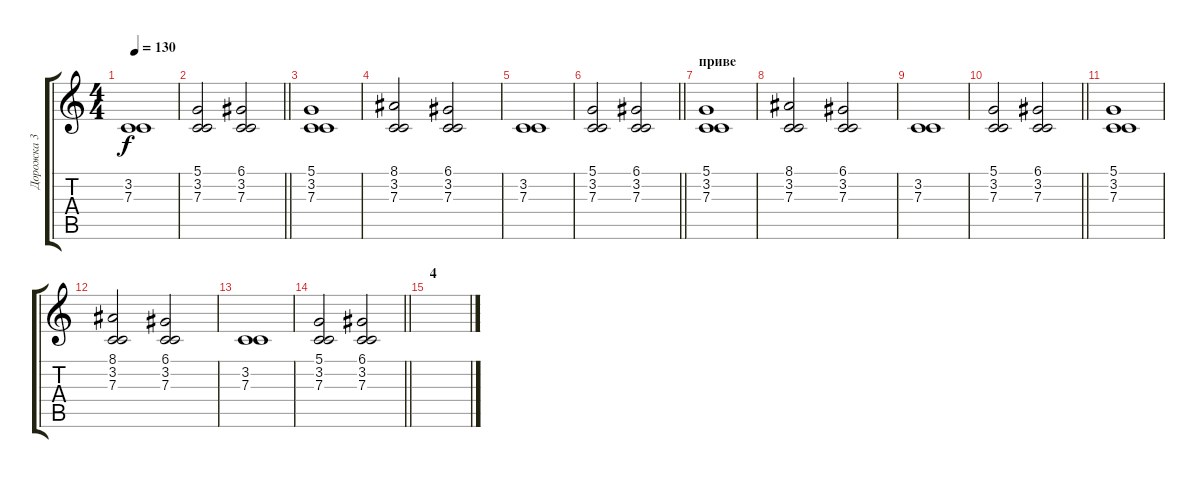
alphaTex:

\track ("Дорожка 3" "Дорожка 3") {instrument stringensemble1}
\staff {score tabs}
\tuning (D4 A3 F3 C3 G2 C2) {hide}
\ts (4 4)
\tempo 130
\clef g2
\ks c
(3.2 7.3).1{dy f} |
\barLineRight lightlight
(5.1 3.2 7.3).2 (6.1 3.2 7.3).2 |
(5.1 3.2 7.3).1 |
(8.1 3.2 7.3).2 (6.1 3.2 7.3).2 |
(3.2 7.3).1 |
\barLineRight lightlight
(5.1 3.2 7.3).2 (6.1 3.2 7.3).2 |
\section ("" "приве")
(5.1 3.2 7.3).1{instrument stringensemble1} |
(8.1 3.2 7.3).2 (6.1 3.2 7.3).2 |
(3.2 7.3).1 |
\barLineRight lightlight
(5.1 3.2 7.3).2 (6.1 3.2 7.3).2 |
(5.1 3.2 7.3).1 |
(8.1 3.2 7.3).2 (6.1 3.2 7.3).2 |
(3.2 7.3).1 |
\barLineRight lightlight
(5.1 3.2 7.3).2 (6.1 3.2 7.3).2 |
\section ("" "4")
